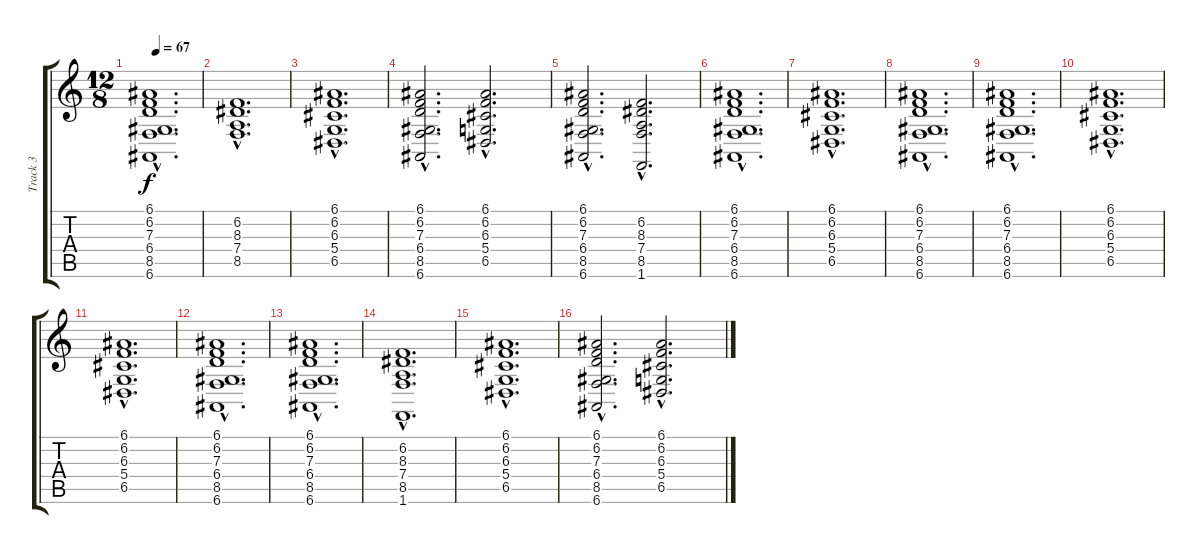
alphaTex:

\track ("Track 3" "Track 3") {instrument drawbarorgan}
\staff {score tabs}
\tuning (E4 B3 G3 D3 A2 E2) {hide}
\ts (12 8)
\tempo 67
\clef g2
\ks c
(6.1{hac} 6.2{hac} 7.3{hac} 6.4{hac} 8.5{hac} 6.6{hac}).1{d dy f} |
(6.2{hac} 8.3{hac} 7.4{hac} 8.5{hac}).1{d} |
(6.1{hac} 6.2{hac} 6.3{hac} 5.4{hac} 6.5{hac}).1{d} |
(6.1{hac} 6.2{hac} 7.3{hac} 6.4{hac} 8.5{hac} 6.6{hac}).2{d} (6.1{hac} 6.2{hac} 6.3{hac} 5.4{hac} 6.5{hac}).2{d} |
(6.1{hac} 6.2{hac} 7.3{hac} 6.4{hac} 8.5{hac} 6.6{hac}).2{d} (6.2{hac} 8.3{hac} 7.4{hac} 8.5{hac} 1.6{hac}).2{d} |
(6.1{hac} 6.2{hac} 7.3{hac} 6.4{hac} 8.5{hac} 6.6{hac}).1{d} |
(6.1{hac} 6.2{hac} 6.3{hac} 5.4{hac} 6.5{hac}).1{d} |
(6.1{hac} 6.2{hac} 7.3{hac} 6.4{hac} 8.5{hac} 6.6{hac}).1{d} |
(6.1{hac} 6.2{hac} 7.3{hac} 6.4{hac} 8.5{hac} 6.6{hac}).1{d} |
(6.1{hac} 6.2{hac} 6.3{hac} 5.4{hac} 6.5{hac}).1{d} |
(6.1{hac} 6.2{hac} 6.3{hac} 5.4{hac} 6.5{hac}).1{d} |
(6.1{hac} 6.2{hac} 7.3{hac} 6.4{hac} 8.5{hac} 6.6{hac}).1{d} |
(6.1{hac} 6.2{hac} 7.3{hac} 6.4{hac} 8.5{hac} 6.6{hac}).1{d} |
(6.2{hac} 8.3{hac} 7.4{hac} 8.5{hac} 1.6{hac}).1{d} |
(6.1{hac} 6.2{hac} 6.3{hac} 5.4{hac} 6.5{hac}).1{d} |
(6.1{hac} 6.2{hac} 7.3{hac} 6.4{hac} 8.5{hac} 6.6{hac}).2{d} (6.1{hac} 6.2{hac} 6.3{hac} 5.4{hac} 6.5{hac}).2{d}
